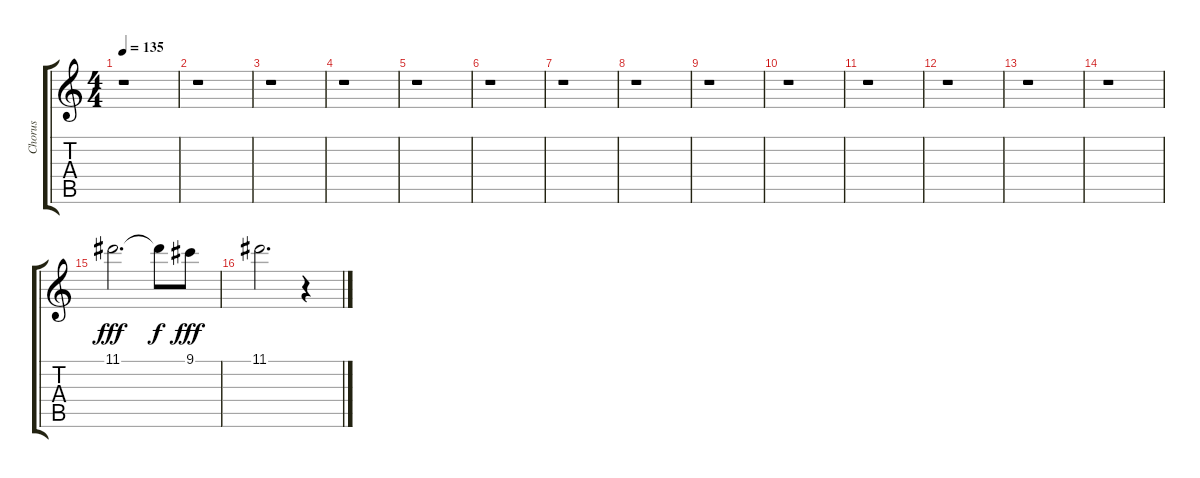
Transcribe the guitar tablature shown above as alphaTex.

\track ("Chorus" "Chorus") {instrument acousticguitarsteel}
\staff {score tabs}
\tuning (E4 B3 G3 D3 A2 E2) {hide}
\ts (4 4)
\tempo 135
\clef g2
\ks c
r.1{dy fff} |
r.1 |
r.1 |
r.1 |
r.1 |
r.1 |
r.1 |
r.1 |
r.1 |
r.1 |
r.1 |
r.1 |
r.1 |
r.1 |
11.1.2{d} 11.1{t}.8{dy f} 9.1.8{dy fff} |
11.1.2{d} r.4
